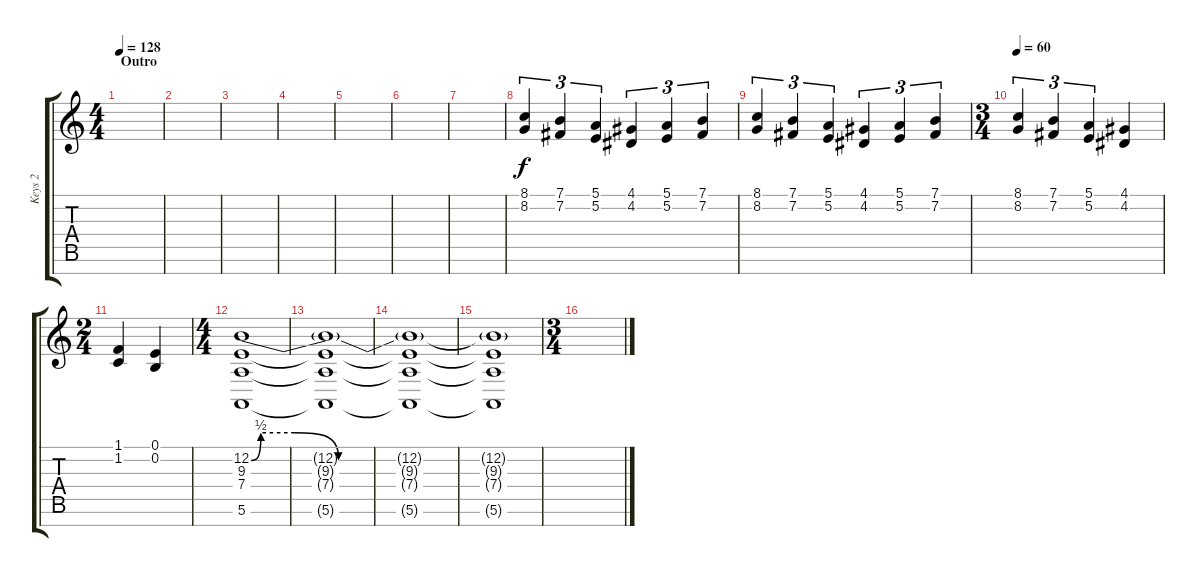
\track ("Keys 2" "Keys 2") {instrument lead1square}
\staff {score tabs}
\tuning (E4 B3 G3 D3 A2 E2 B1) {hide}
\ts (4 4)
\section ("" "Outro")
\tempo 128
\clef g2
\ks c
|
|
|
|
|
|
|
(8.1 8.2).4{tu (3 2)} (7.1 7.2).4{tu (3 2)} (5.1 5.2).4{tu (3 2)} (4.1 4.2).4{tu (3 2)} (5.1 5.2).4{tu (3 2)} (7.1 7.2).4{tu (3 2)} |
(8.1 8.2).4{tu (3 2)} (7.1 7.2).4{tu (3 2)} (5.1 5.2).4{tu (3 2)} (4.1 4.2).4{tu (3 2)} (5.1 5.2).4{tu (3 2)} (7.1 7.2).4{tu (3 2)} |
\ts (3 4)
\tempo 60
(8.1 8.2).4{tu (3 2)} (7.1 7.2).4{tu (3 2)} (5.1 5.2).4{tu (3 2)} (4.1 4.2).4 |
\ts (2 4)
(1.1 1.2).4 (0.1 0.2).4 |
\ts (4 4)
(12.2{be (custom 0 0 2 2 9 2 18 0 22 0 30 0 60 0)} 9.3 7.4 5.6).1{volume 0} |
(12.2{t} 9.3{t} 7.4{t} 5.6{t}).1 |
(12.2{t} 9.3{t} 7.4{t} 5.6{t}).1 |
(12.2{t} 9.3{t} 7.4{t} 5.6{t}).1 |
\ts (3 4)
